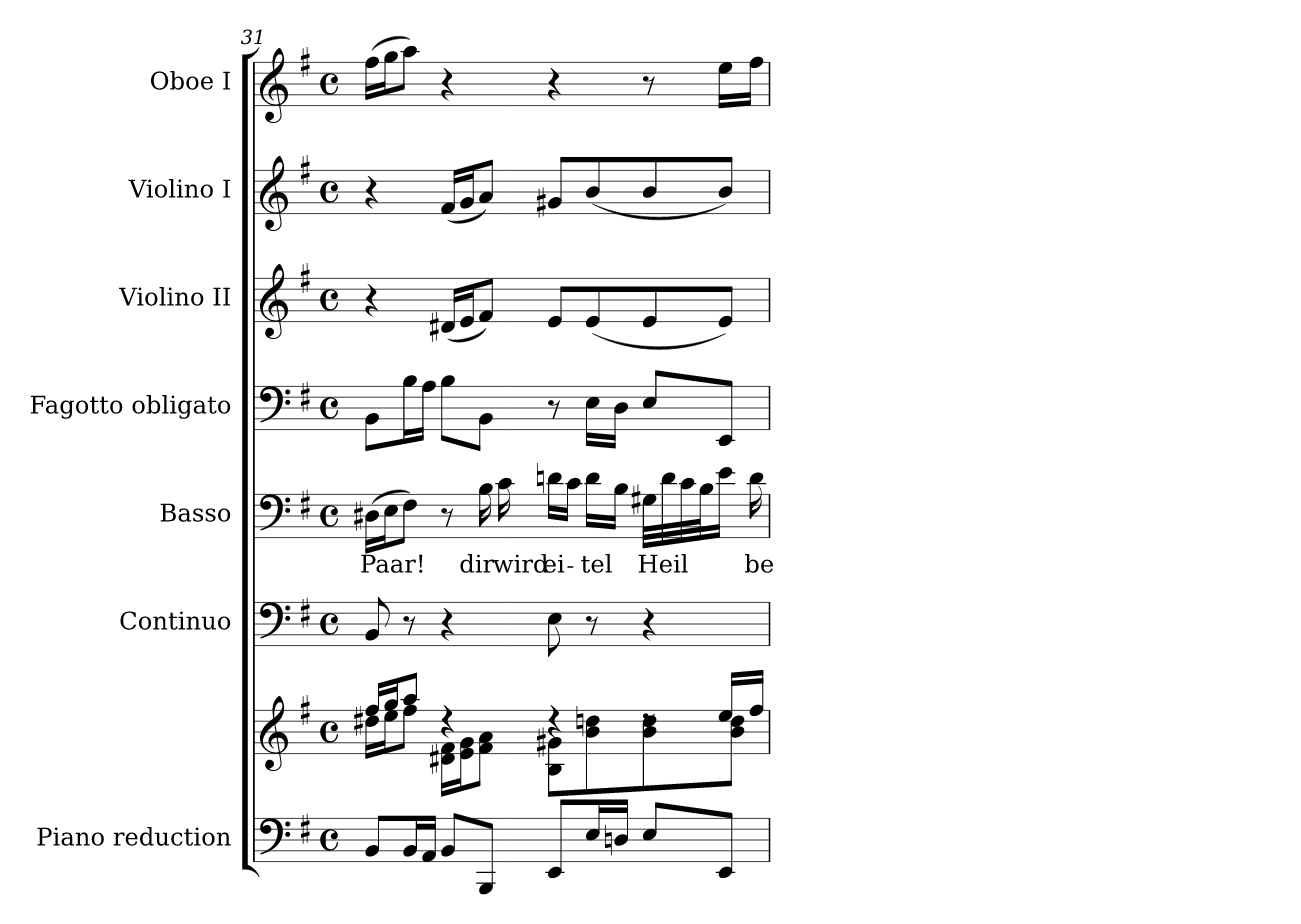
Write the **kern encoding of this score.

**kern	**kern	**kern	**kern	**text	**kern	**kern	**kern	**kern
*part7	*part7	*part6	*part5	*part5	*part4	*part3	*part2	*part1
*staff8	*staff7	*staff6	*staff5	*staff5	*staff4	*staff3	*staff2	*staff1
*I"Piano reduction	*	*I"Continuo	*I"Basso	*	*I"Fagotto obligato	*I"Violino II	*I"Violino I	*I"Oboe I
*I'Pno	*	*	*	*	*	*I'Vln	*I'Vln	*I'Ob
*clefF4	*clefG2	*clefF4	*clefF4	*	*clefF4	*clefG2	*clefG2	*clefG2
*k[f#]	*k[f#]	*k[f#]	*k[f#]	*	*k[f#]	*k[f#]	*k[f#]	*k[f#]
*M4/4	*M4/4	*M4/4	*M4/4	*	*M4/4	*M4/4	*M4/4	*M4/4
*met(c)	*met(c)	*met(c)	*met(c)	*	*met(c)	*met(c)	*met(c)	*met(c)
=31	=31	=31	=31	=31	=31	=31	=31	=31
*	*^	*	*	*	*	*	*	*
!	!	!	!	!	!LO:LY:b	!	!	!	!
8BB/L	16ff#/LL	16dd#X\LL	8BB/	(>16D#X\LL	Paar!	8BB\L	4r	4r	(>16ff#\LL
.	16gg/J	16ee\J	.	16E\J	.	.	.	.	16gg\J
16BB/L	8aa/J	8ff#\J	8r	8F#\J)	.	16B\L	.	.	8aa\J)
16AA/JJ	.	.	.	.	.	16A\JJ	.	.	.
8BB/L	4rdd	16d#X\ 16f#\LL	4r	8r	.	8B\L	(<16d#X/LL	(<16f#/LL	4r
.	.	16e\ 16g\J	.	.	.	.	16e/J	16g/J	.
!	!	!	!	!	!LO:LY:b	!	!	!	!
8BBB/J	.	8f#\ 8a\J	.	16B\	dir	8BB\J	8f#/J)	8a/J)	.
!	!	!	!	!	!LO:LY:b	!	!	!	!
.	.	.	.	16c\	wird	.	.	.	.
!	!	!	!	!	!LO:LY:b	!	!	!	!
8EE/L	4rdd	8B\ 8g#X\L	8E\	16dn\LL	ei-	8r	8e/L	8g#X/L	4r
.	.	.	.	16c\JJ	.	.	.	.	.
!	!	!	!	!	!LO:LY:b	!	!	!	!
16E/L	.	8b\ 8ddn\	8r	16d\LL	-tel	16E\LL	(<8e/	(<8b/	.
16Dn/JJ	.	.	.	16B\JJ	.	16D\JJ	.	.	.
!	!	!	!	!	!LO:LY:b	!	!	!	!
8E/L	8rdd	8b\ 8dd\	4r	32G#X\LLL	Heil	8E/L	8e/	8b/	8r
.	.	.	.	32d\	.	.	.	.	.
.	.	.	.	32c\	.	.	.	.	.
.	.	.	.	32B\J	.	.	.	.	.
8EE/J	16ee/LL	8b\ 8dd\J	.	16e\JJ	.	8EE/J	8e/J)	8b/J)	16ee\LL
!	!	!	!	!	!LO:LY:b	!	!	!	!
.	16ff#/JJ	.	.	16d\	be-	.	.	.	16ff#\JJ
*	*v	*v	*	*	*	*	*	*	*
=	=	=	=	=	=	=	=	=
*-	*-	*-	*-	*-	*-	*-	*-	*-
